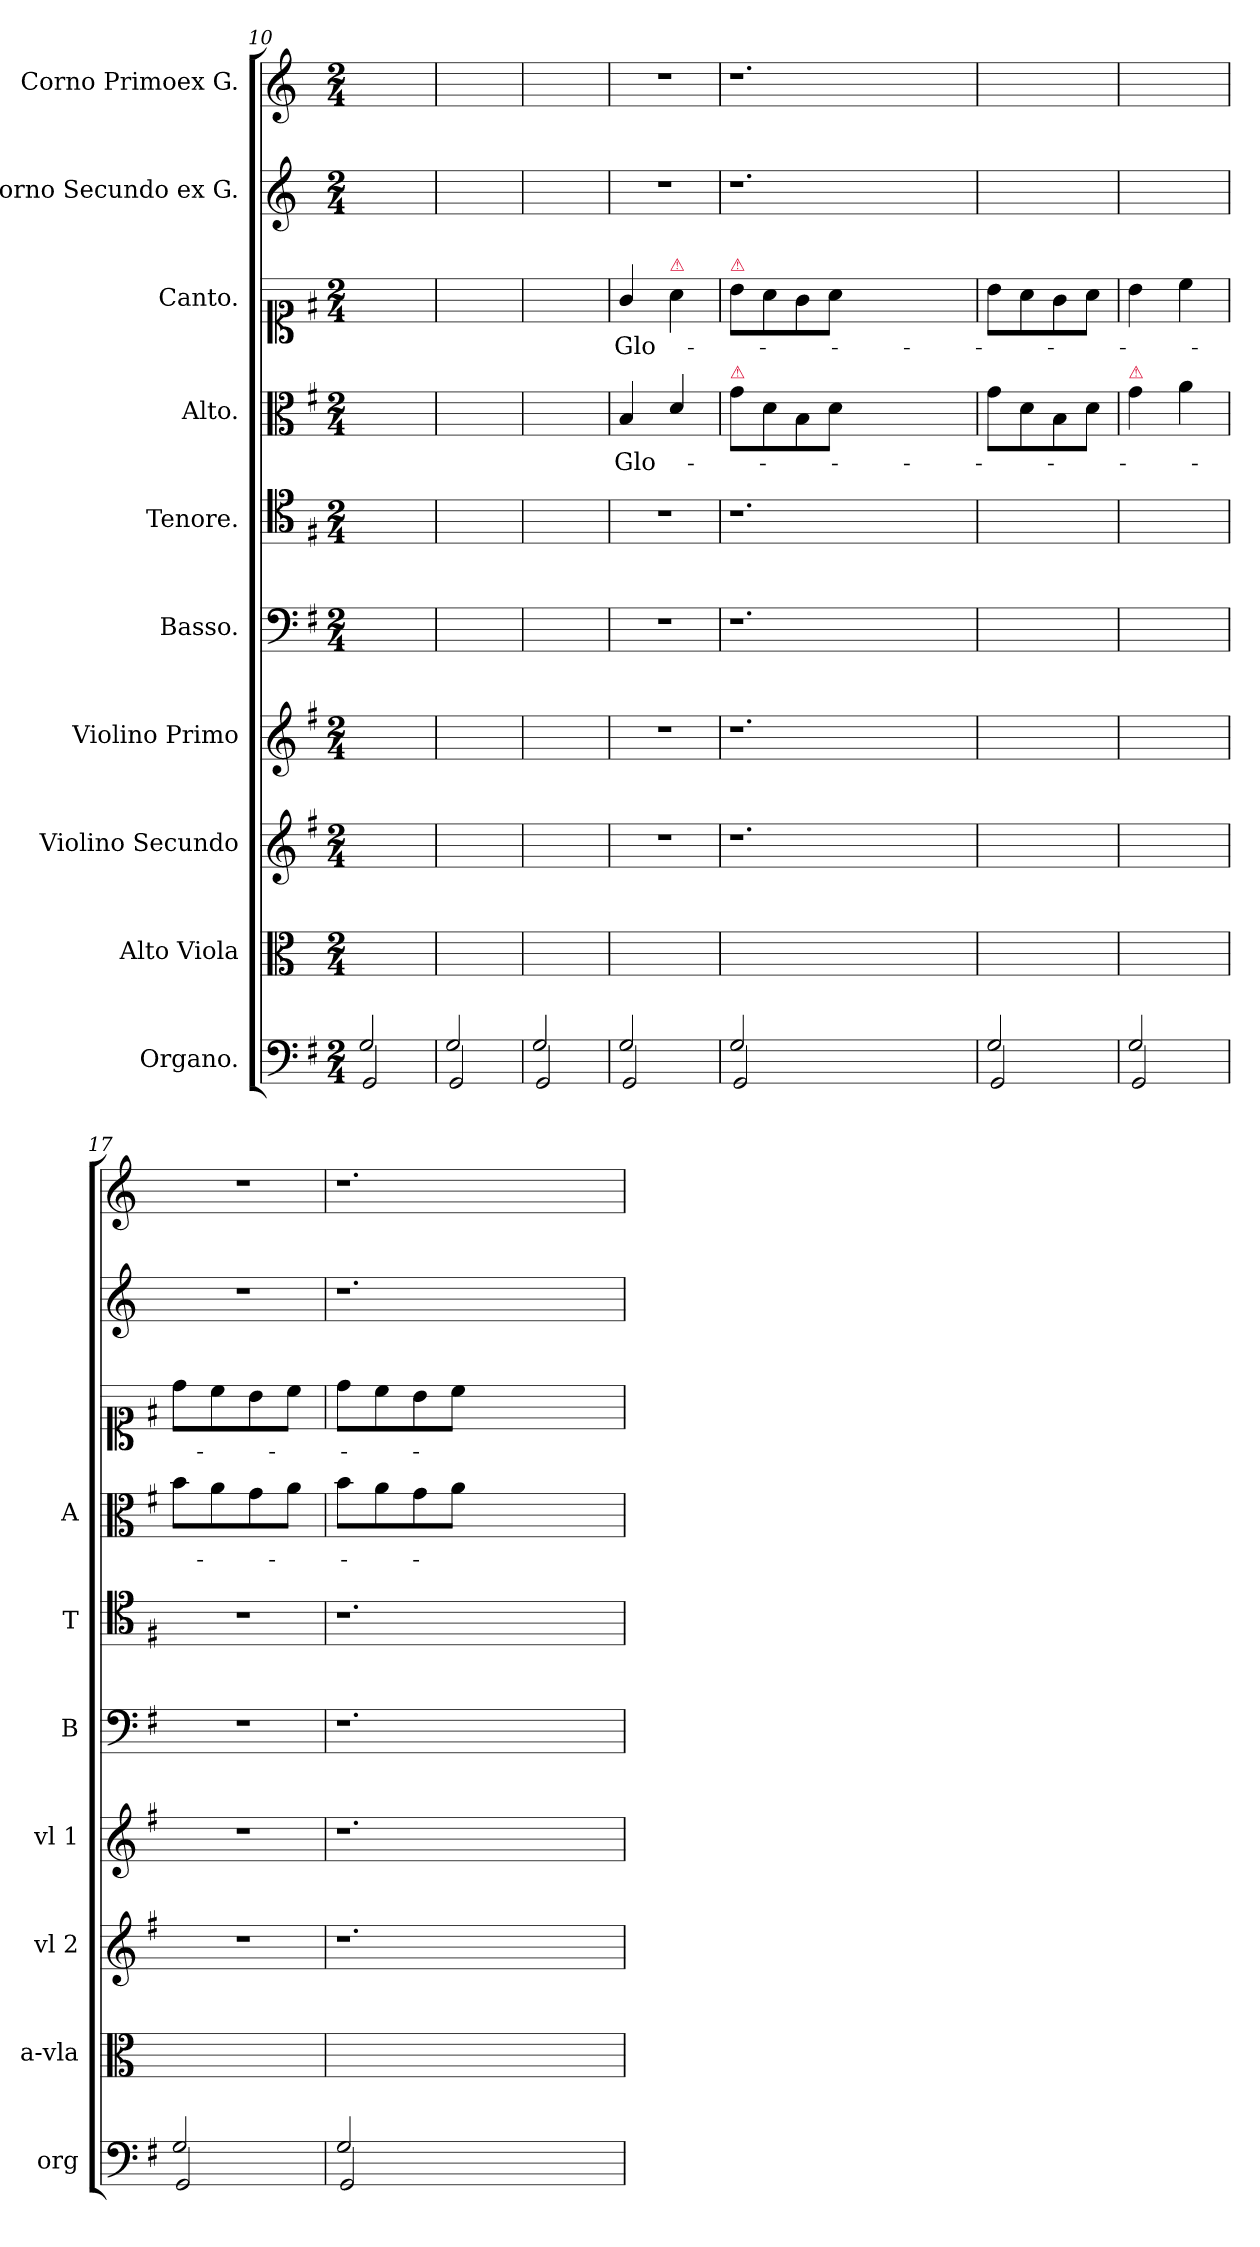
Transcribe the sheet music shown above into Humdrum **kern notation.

**kern	**kern	**kern	**kern	**kern	**kern	**kern	**text	**kern	**text	**kern	**kern
*part10	*part9	*part8	*part7	*part6	*part5	*part4	*part4	*part3	*part3	*part2	*part1
*staff10	*staff9	*staff8	*staff7	*staff6	*staff5	*staff4	*staff4	*staff3	*staff3	*staff2	*staff1
*I"Organo.	*I"Alto Viola	*I"Violino Secundo	*I"Violino Primo	*I"Basso.	*I"Tenore.	*I"Alto.	*	*I"Canto.	*	*I"Corno Secundo ex G.	*I"Corno Primoex G.
*I'org	*I'a-vla	*I'vl 2	*I'vl 1	*I'B	*I'T	*I'A	*	*	*	*	*
*clefF4	*clefC3	*clefG2	*clefG2	*clefF4	*clefC4	*clefC3	*	*clefC1	*	*clefG2	*clefG2
*	*	*	*	*	*	*	*	*	*	*ITrd3c5	*ITrd3c5
*k[f#]	*k[]	*k[f#]	*k[f#]	*k[f#]	*k[f#]	*k[f#]	*	*k[f#]	*	*k[f#]	*k[f#]
*M2/4	*M2/4	*M2/4	*M2/4	*M2/4	*M2/4	*M2/4	*	*M2/4	*	*M2/4	*M2/4
=10	=10	=10	=10	=10	=10	=10	=10	=10	=10	=10	=10
*^	*	*	*	*	*	*	*	*	*	*	*
2G/	2GG/	2ryy	2ryy	2ryy	2ryy	2ryy	2ryy	.	2ryy	.	2ryy	2ryy
=11	=11	=11	=11	=11	=11	=11	=11	=11	=11	=11	=11	=11
2G/	2GG/	2ryy	2ryy	2ryy	2ryy	2ryy	2ryy	.	2ryy	.	2ryy	2ryy
=12	=12	=12	=12	=12	=12	=12	=12	=12	=12	=12	=12	=12
2G/	2GG/	2ryy	2ryy	2ryy	2ryy	2ryy	2ryy	.	2ryy	.	2ryy	2ryy
=13	=13	=13	=13	=13	=13	=13	=13	=13	=13	=13	=13	=13
2G/	2GG/	2ryy	2r	2r	2r	2r	4B/	Glo-	4g/	Glo-	2r	2r
!	!	!	!	!	!	!	!	!	!LO:TX:a:color=crimson:t=⚠	!	!	!
.	.	.	.	.	.	.	4d/	.	4a\	.	.	.
=14	=14	=14	=14	=14	=14	=14	=14	=14	=14	=14	=14	=14
!	!	!	!	!	!	!	!	!	!LO:TX:a:color=crimson:t=⚠	!	!	!
!	!	!	!	!	!	!	!LO:TX:a:color=crimson:t=⚠	!	!	!	!	!
2G/	2GG/	2ryy	1.r	1.r	1.r	1.r	8g\L	.	8b\L	.	1.r	1.r
.	.	.	.	.	.	.	8d\	.	8a\	.	.	.
.	.	.	.	.	.	.	8B\	.	8g\	.	.	.
.	.	.	.	.	.	.	8d\J	.	8a\J	.	.	.
1ryy	1ryy	1ryy	.	.	.	.	1ryy	.	1ryy	.	.	.
=15	=15	=15	=15	=15	=15	=15	=15	=15	=15	=15	=15	=15
2G/	2GG/	2ryy	2ryy	2ryy	2ryy	2ryy	8g\L	.	8b\L	.	2ryy	2ryy
.	.	.	.	.	.	.	8d\	.	8a\	.	.	.
.	.	.	.	.	.	.	8B\	.	8g\	.	.	.
.	.	.	.	.	.	.	8d\J	.	8a\J	.	.	.
=16	=16	=16	=16	=16	=16	=16	=16	=16	=16	=16	=16	=16
!	!	!	!	!	!	!	!LO:TX:a:color=crimson:t=⚠	!	!	!	!	!
2G/	2GG/	2ryy	2ryy	2ryy	2ryy	2ryy	4g\	.	4b\	.	2ryy	2ryy
.	.	.	.	.	.	.	4a\	.	4cc\	.	.	.
=17	=17	=17	=17	=17	=17	=17	=17	=17	=17	=17	=17	=17
2G/	2GG/	2ryy	2r	2r	2r	2r	8b\L	.	8dd\L	.	2r	2r
.	.	.	.	.	.	.	8a\	.	8cc\	.	.	.
.	.	.	.	.	.	.	8g\	.	8b\	.	.	.
.	.	.	.	.	.	.	8a\J	.	8cc\J	.	.	.
=18	=18	=18	=18	=18	=18	=18	=18	=18	=18	=18	=18	=18
2G/	2GG/	2ryy	1.r	1.r	1.r	1.r	8b\L	.	8dd\L	.	1.r	1.r
.	.	.	.	.	.	.	8a\	.	8cc\	.	.	.
.	.	.	.	.	.	.	8g\	.	8b\	.	.	.
.	.	.	.	.	.	.	8a\J	.	8cc\J	.	.	.
1ryy	1ryy	1ryy	.	.	.	.	1ryy	.	1ryy	.	.	.
*v	*v	*	*	*	*	*	*	*	*	*	*	*
=	=	=	=	=	=	=	=	=	=	=	=
*-	*-	*-	*-	*-	*-	*-	*-	*-	*-	*-	*-
